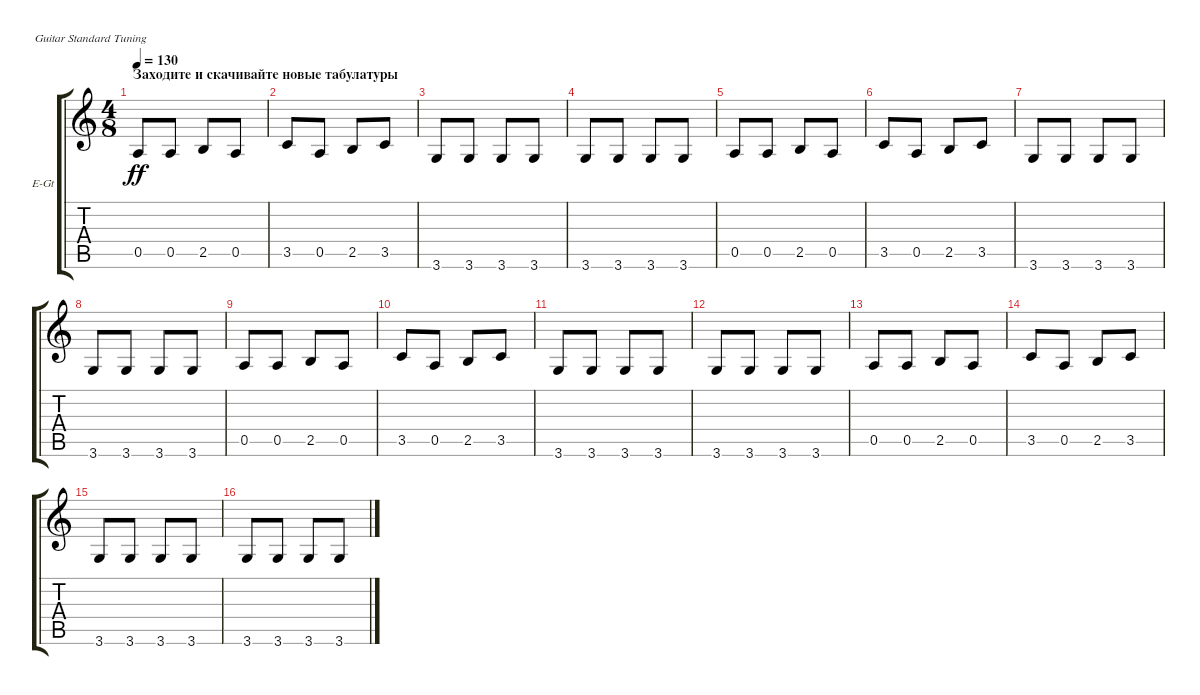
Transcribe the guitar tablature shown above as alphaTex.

\bracketExtendMode groupsimilarinstruments
\firstSystemTrackNameOrientation horizontal
\otherSystemsTrackNameOrientation horizontal
\track ("Гитара 1" "E-Gt") {instrument electricguitarmuted}
\staff {score tabs}
\tuning (E4 B3 G3 D3 A2 E2)
\ts (4 8)
\beaming (8 2 2)
\section ("" "Заходите и скачивайте новые табулатуры")
\tempo 130
\clef g2
\ks c
0.5.8{dy ff instrument electricguitarmuted} 0.5.8 2.5.8 0.5.8 |
3.5.8 0.5.8 2.5.8 3.5.8 |
3.6.8 3.6.8 3.6.8 3.6.8 |
3.6.8 3.6.8 3.6.8 3.6.8 |
0.5.8 0.5.8 2.5.8 0.5.8 |
3.5.8 0.5.8 2.5.8 3.5.8 |
3.6.8 3.6.8 3.6.8 3.6.8 |
3.6.8 3.6.8 3.6.8 3.6.8 |
0.5.8 0.5.8 2.5.8 0.5.8 |
3.5.8 0.5.8 2.5.8 3.5.8 |
3.6.8 3.6.8 3.6.8 3.6.8 |
3.6.8 3.6.8 3.6.8 3.6.8 |
0.5.8 0.5.8 2.5.8 0.5.8 |
3.5.8 0.5.8 2.5.8 3.5.8 |
3.6.8 3.6.8 3.6.8 3.6.8 |
3.6.8 3.6.8 3.6.8 3.6.8
